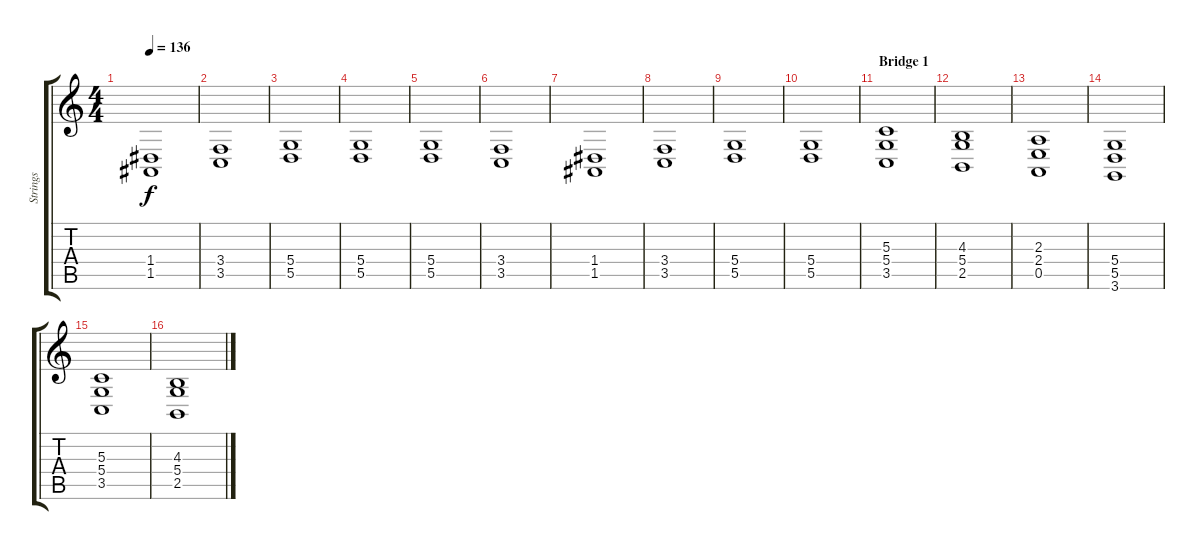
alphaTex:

\track ("Strings" "Strings") {instrument stringensemble1}
\staff {score tabs}
\tuning (E4 B3 G3 D3 A2 E2) {hide}
\ts (4 4)
\tempo 136
\clef g2
\ks c
(1.4 1.5).1{dy f} |
(3.4 3.5).1 |
(5.4 5.5).1 |
(5.4 5.5).1 |
(5.4 5.5).1 |
(3.4 3.5).1 |
(1.4 1.5).1 |
(3.4 3.5).1 |
(5.4 5.5).1 |
(5.4 5.5).1 |
\section ("" "Bridge 1")
(5.3 5.4 3.5).1 |
(4.3 5.4 2.5).1 |
(2.3 2.4 0.5).1 |
(5.4 5.5 3.6).1 |
(5.3 5.4 3.5).1 |
(4.3 5.4 2.5).1
